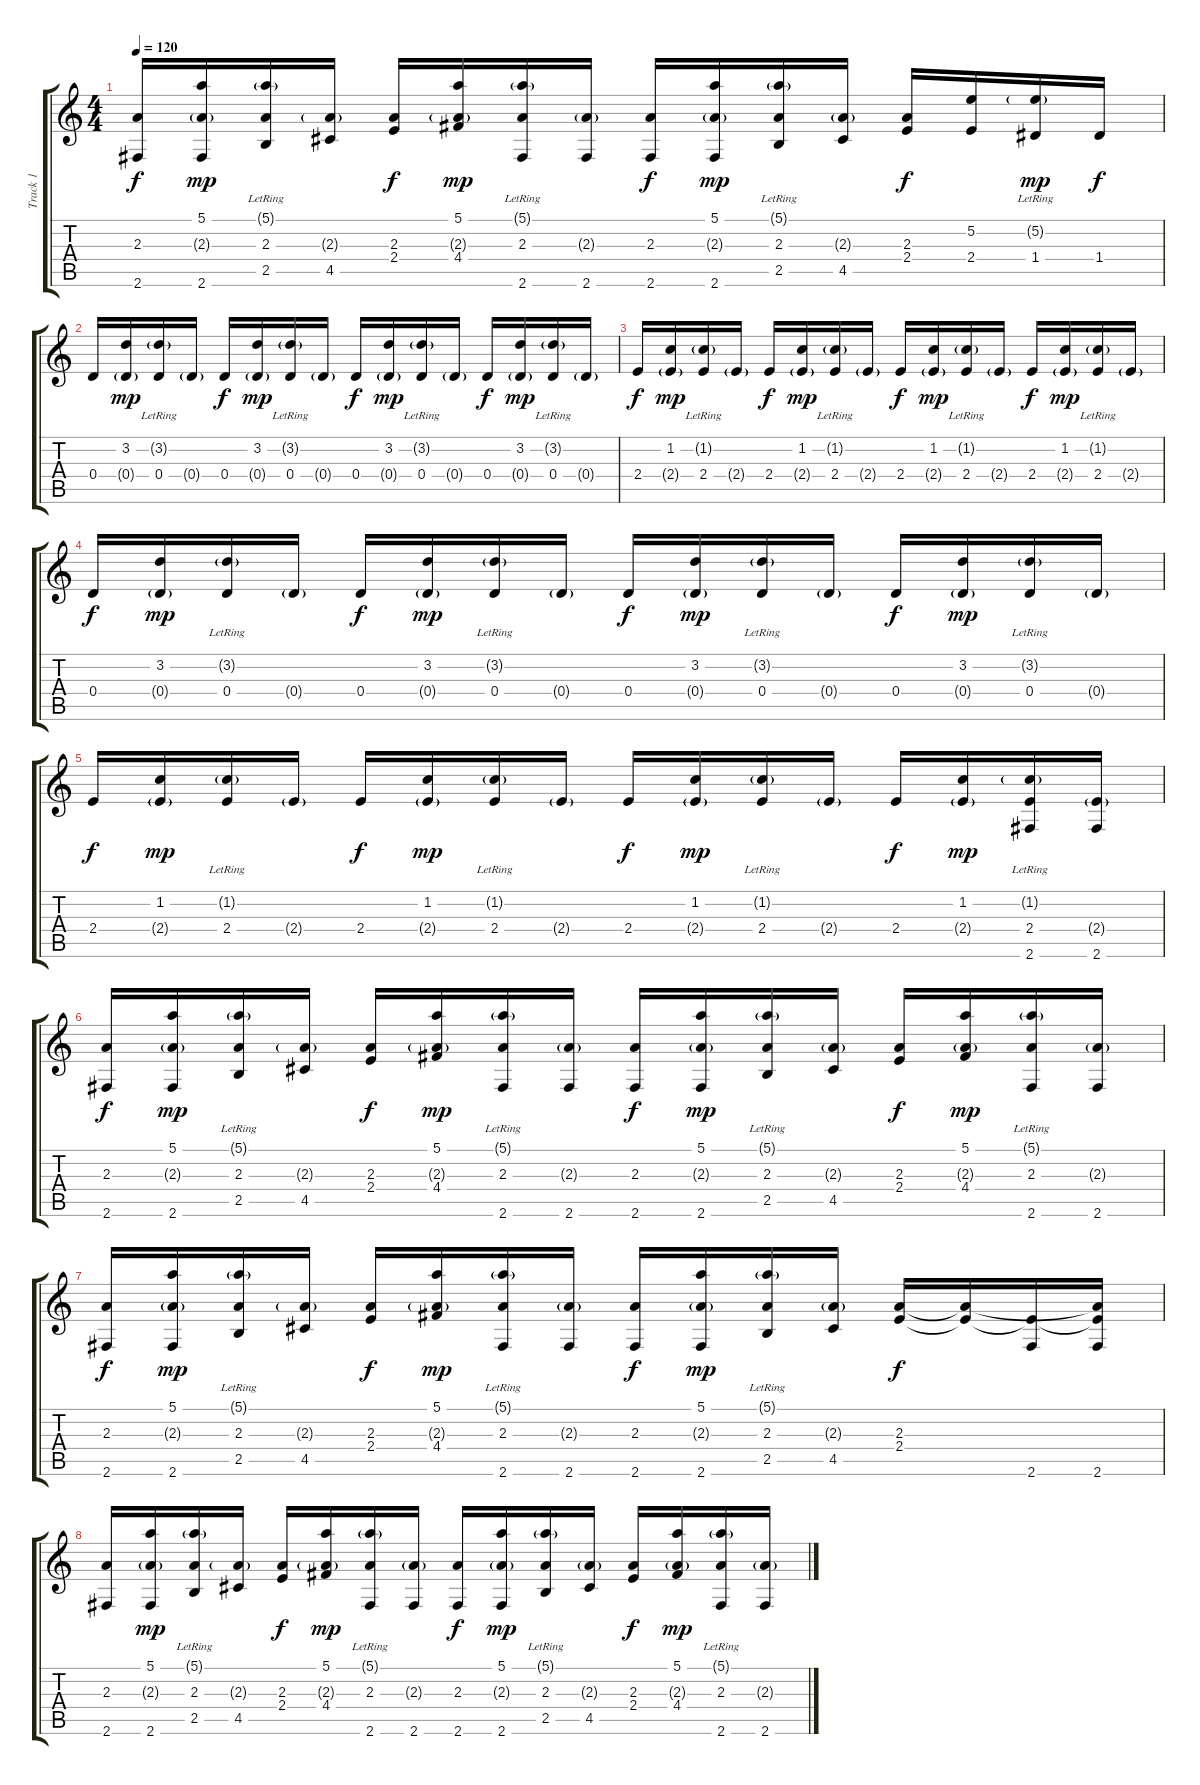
\track ("Track 1" "Track 1") {instrument synthbass1}
\staff {score tabs}
\tuning (E4 B3 G3 D3 A2 E2) {hide}
\ts (4 4)
\tempo 120
\clef g2
\ks c
(2.3 2.6).16{dy f} (5.1 2.3{g} 2.6).16{dy mp} (5.1{g lr} 2.3 2.5).16 (2.3{g} 4.5).16 (2.3 2.4).16{dy f} (5.1 2.3{g} 4.4).16{dy mp} (5.1{g lr} 2.3 2.6).16 (2.3{g} 2.6).16 (2.3 2.6).16{dy f} (5.1 2.3{g} 2.6).16{dy mp} (5.1{g lr} 2.3 2.5).16 (2.3{g} 4.5).16 (2.3 2.4).16{dy f} (5.2 2.4).16 (5.2{g lr} 1.4).16{dy mp} 1.4.16{dy f} |
0.4.16 (3.2 0.4{g}).16{dy mp} (3.2{g lr} 0.4).16 0.4{g}.16 0.4.16{dy f} (3.2 0.4{g}).16{dy mp} (3.2{g lr} 0.4).16 0.4{g}.16 0.4.16{dy f} (3.2 0.4{g}).16{dy mp} (3.2{g lr} 0.4).16 0.4{g}.16 0.4.16{dy f} (3.2 0.4{g}).16{dy mp} (3.2{g lr} 0.4).16 0.4{g}.16 |
2.4.16{dy f} (1.2 2.4{g}).16{dy mp} (1.2{g lr} 2.4).16 2.4{g}.16 2.4.16{dy f} (1.2 2.4{g}).16{dy mp} (1.2{g lr} 2.4).16 2.4{g}.16 2.4.16{dy f} (1.2 2.4{g}).16{dy mp} (1.2{g lr} 2.4).16 2.4{g}.16 2.4.16{dy f} (1.2 2.4{g}).16{dy mp} (1.2{g lr} 2.4).16 2.4{g}.16 |
0.4.16{dy f} (3.2 0.4{g}).16{dy mp} (3.2{g lr} 0.4).16 0.4{g}.16 0.4.16{dy f} (3.2 0.4{g}).16{dy mp} (3.2{g lr} 0.4).16 0.4{g}.16 0.4.16{dy f} (3.2 0.4{g}).16{dy mp} (3.2{g lr} 0.4).16 0.4{g}.16 0.4.16{dy f} (3.2 0.4{g}).16{dy mp} (3.2{g lr} 0.4).16 0.4{g}.16 |
2.4.16{dy f} (1.2 2.4{g}).16{dy mp} (1.2{g lr} 2.4).16 2.4{g}.16 2.4.16{dy f} (1.2 2.4{g}).16{dy mp} (1.2{g lr} 2.4).16 2.4{g}.16 2.4.16{dy f} (1.2 2.4{g}).16{dy mp} (1.2{g lr} 2.4).16 2.4{g}.16 2.4.16{dy f} (1.2 2.4{g}).16{dy mp} (1.2{g lr} 2.4 2.6).16 (2.4{g} 2.6).16 |
(2.3 2.6).16{dy f} (5.1 2.3{g} 2.6).16{dy mp} (5.1{g lr} 2.3 2.5).16 (2.3{g} 4.5).16 (2.3 2.4).16{dy f} (5.1 2.3{g} 4.4).16{dy mp} (5.1{g lr} 2.3 2.6).16 (2.3{g} 2.6).16 (2.3 2.6).16{dy f} (5.1 2.3{g} 2.6).16{dy mp} (5.1{g lr} 2.3 2.5).16 (2.3{g} 4.5).16 (2.3 2.4).16{dy f} (5.1 2.3{g} 4.4).16{dy mp} (5.1{g lr} 2.3 2.6).16 (2.3{g} 2.6).16 |
(2.3 2.6).16{dy f} (5.1 2.3{g} 2.6).16{dy mp} (5.1{g lr} 2.3 2.5).16 (2.3{g} 4.5).16 (2.3 2.4).16{dy f} (5.1 2.3{g} 4.4).16{dy mp} (5.1{g lr} 2.3 2.6).16 (2.3{g} 2.6).16 (2.3 2.6).16{dy f} (5.1 2.3{g} 2.6).16{dy mp} (5.1{g lr} 2.3 2.5).16 (2.3{g} 4.5).16 (2.3 2.4).16{dy f} (2.3{t} 2.4{t}).16 (2.4{t} 2.6).16 (2.3{t} 2.4{t} 2.6).16 |
(2.3 2.6).16 (5.1 2.3{g} 2.6).16{dy mp} (5.1{g lr} 2.3 2.5).16 (2.3{g} 4.5).16 (2.3 2.4).16{dy f} (5.1 2.3{g} 4.4).16{dy mp} (5.1{g lr} 2.3 2.6).16 (2.3{g} 2.6).16 (2.3 2.6).16{dy f} (5.1 2.3{g} 2.6).16{dy mp} (5.1{g lr} 2.3 2.5).16 (2.3{g} 4.5).16 (2.3 2.4).16{dy f} (5.1 2.3{g} 4.4).16{dy mp} (5.1{g lr} 2.3 2.6).16 (2.3{g} 2.6).16
